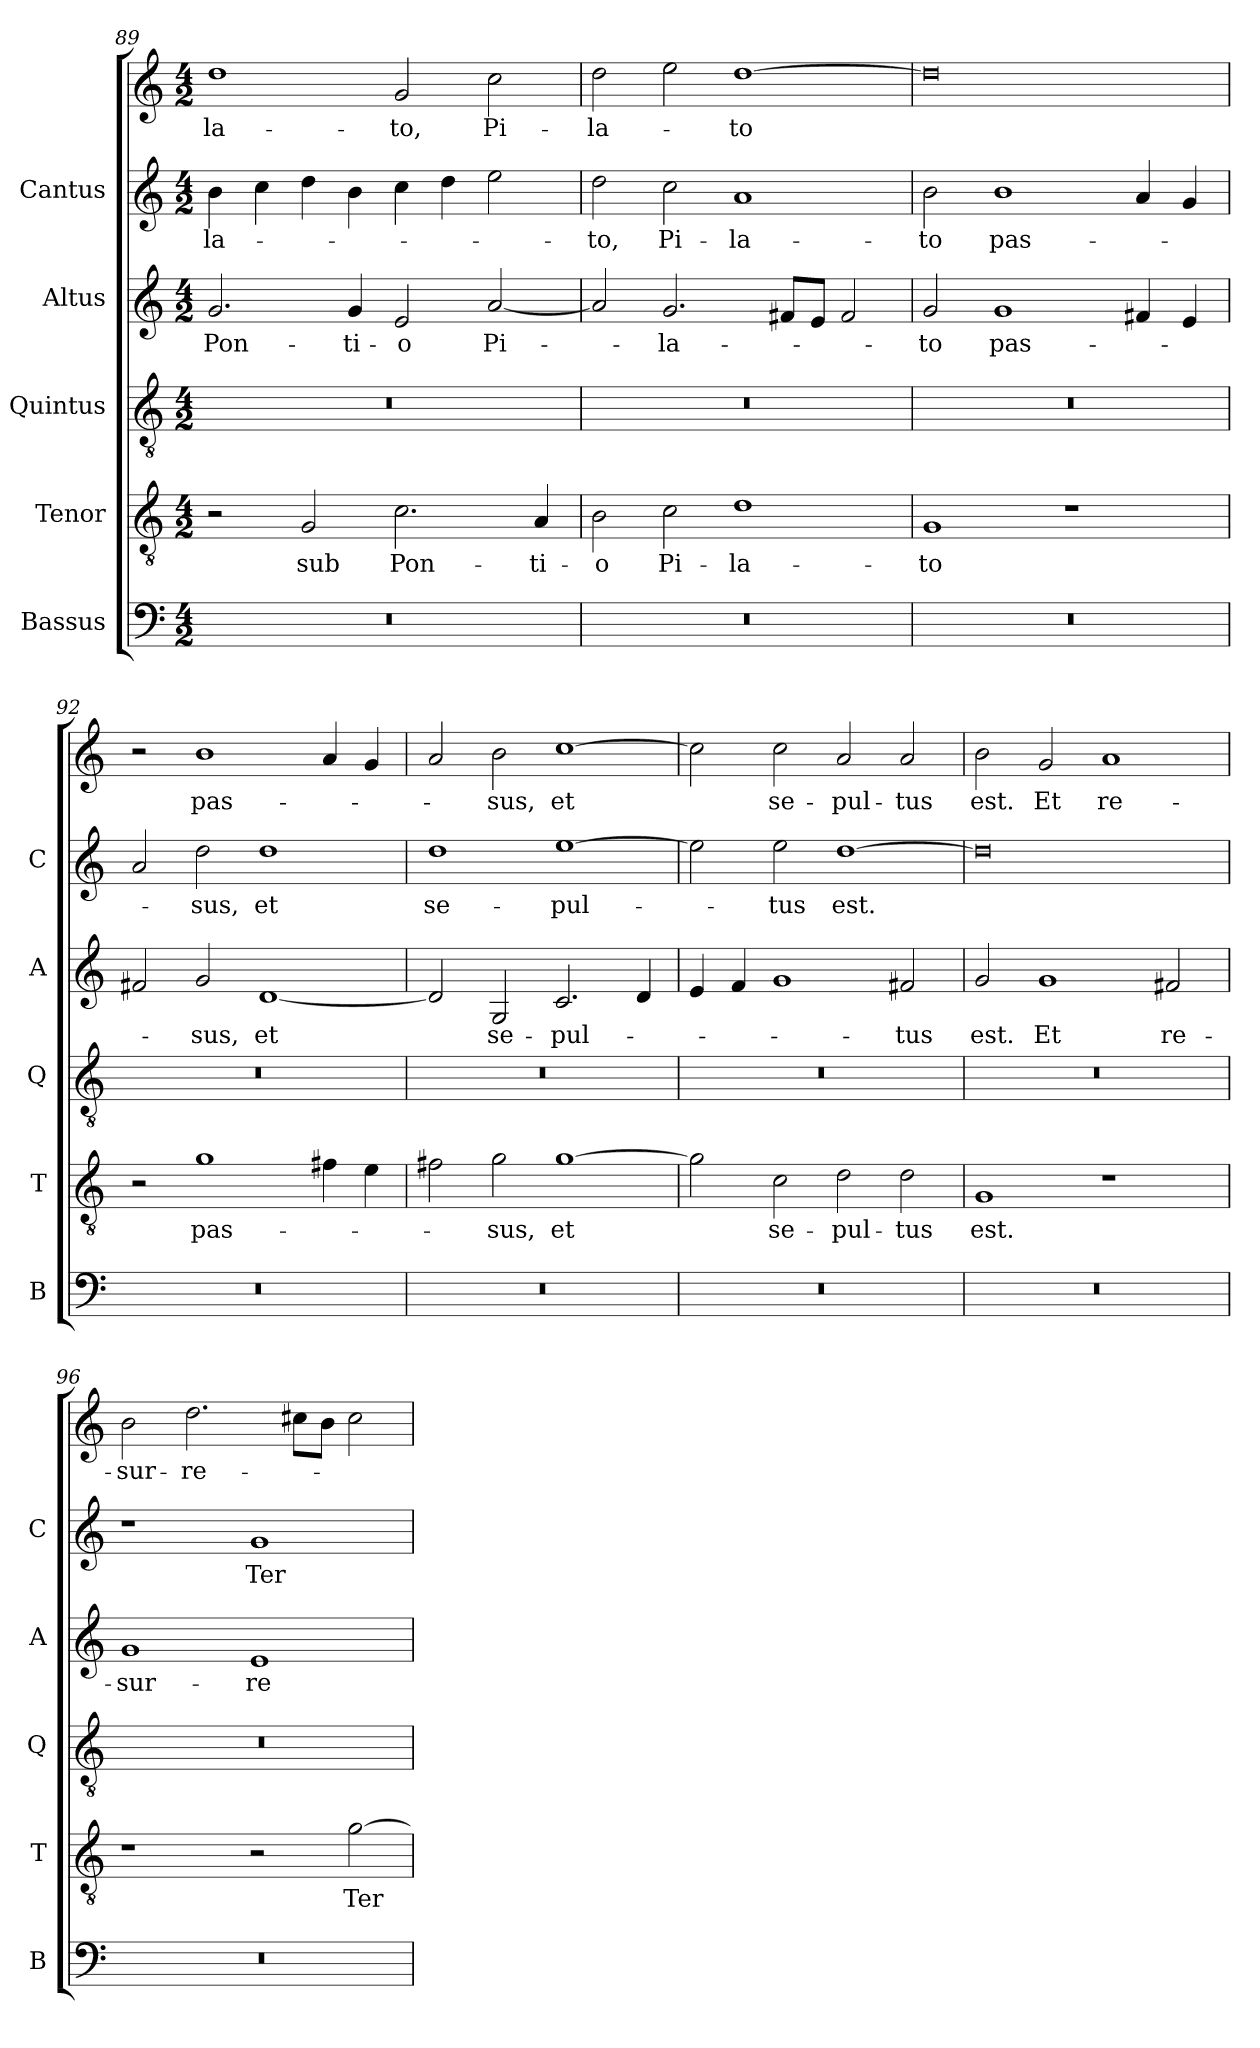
**kern	**kern	**text	**kern	**kern	**text	**kern	**text	**kern	**text
*part6	*part5	*part5	*part4	*part3	*part3	*part2	*part2	*part1	*part1
*staff6	*staff5	*staff5	*staff4	*staff3	*staff3	*staff2	*staff2	*staff1	*staff1
*I"Bassus	*I"Tenor	*	*I"Quintus	*I"Altus	*	*I"Cantus	*	*	*
*I'B	*I'T	*	*I'Q	*I'A	*	*I'C	*	*	*
*clefF4	*clefGv2	*	*clefGv2	*clefG2	*	*clefG2	*	*clefG2	*
*	*ITrd7c12	*	*ITrd7c12	*	*	*	*	*	*
*k[]	*k[]	*	*k[]	*k[]	*	*k[]	*	*k[]	*
*C:	*C:	*	*C:	*C:	*	*C:	*	*C:	*
*M4/2	*M4/2	*	*M4/2	*M4/2	*	*M4/2	*	*M4/2	*
=89	=89	=89	=89	=89	=89	=89	=89	=89	=89
0r	2r	.	0r	2.g/	Pon-	4b\	-la-	1dd\	-la-
.	.	.	.	.	.	4cc\	.	.	.
.	2GG/	sub	.	.	.	4dd\	.	.	.
.	.	.	.	4g/	-ti-	4b\	.	.	.
.	2.C\	Pon-	.	2e/	-o	4cc\	.	2g/	-to,
.	.	.	.	.	.	4dd\	.	.	.
.	.	.	.	[2a/	Pi-	2ee\	.	2cc\	Pi-
.	4AA/	-ti-	.	.	.	.	.	.	.
=90	=90	=90	=90	=90	=90	=90	=90	=90	=90
0r	2BB\	-o	0r	2a/]	.	2dd\	-to,	2dd\	-la-
.	2C\	Pi-	.	2.g/	-la-	2cc\	Pi-	2ee\	.
.	1D\	-la-	.	.	.	1a/	-la-	[1dd\	-to
.	.	.	.	8f#/L	.	.	.	.	.
.	.	.	.	8e/J	.	.	.	.	.
.	.	.	.	2f#/	.	.	.	.	.
=91	=91	=91	=91	=91	=91	=91	=91	=91	=91
0r	1GG/	-to	0r	2g/	-to	2b\	-to	0dd\]	.
.	.	.	.	1g/	pas-	1b\	pas-	.	.
.	1r	.	.	.	.	.	.	.	.
.	.	.	.	4f#/	.	4a/	.	.	.
.	.	.	.	4e/	.	4g/	.	.	.
=92	=92	=92	=92	=92	=92	=92	=92	=92	=92
0r	2r	.	0r	2f#X/	.	2a/	.	2r	.
.	1G\	pas-	.	2g/	-sus,	2dd\	-sus,	1b\	pas-
.	.	.	.	[1d/	et	1dd\	et	.	.
.	4F#\	.	.	.	.	.	.	4a/	.
.	4E\	.	.	.	.	.	.	4g/	.
=93	=93	=93	=93	=93	=93	=93	=93	=93	=93
0r	2F#\	.	0r	2d/]	.	1dd\	se-	2a/	.
.	2G\	-sus,	.	2G/	se-	.	.	2b\	-sus,
.	[1G\	et	.	2.c/	-pul-	[1ee\	-pul-	[1cc\	et
.	.	.	.	4d/	.	.	.	.	.
=94	=94	=94	=94	=94	=94	=94	=94	=94	=94
0r	2G\]	.	0r	4e/	.	2ee\]	.	2cc\]	.
.	.	.	.	4f/	.	.	.	.	.
.	2C\	se-	.	1g/	.	2ee\	-tus	2cc\	se-
.	2D\	-pul-	.	.	.	[1dd\	est.	2a/	-pul-
.	2D\	-tus	.	2f#/	-tus	.	.	2a/	-tus
=95	=95	=95	=95	=95	=95	=95	=95	=95	=95
0r	1GG/	est.	0r	2g/	est.	0dd\]	.	2b\	est.
.	.	.	.	1g/	Et	.	.	2g/	Et
.	1r	.	.	.	.	.	.	1a/	re-
.	.	.	.	2f#/	re-	.	.	.	.
=96	=96	=96	=96	=96	=96	=96	=96	=96	=96
0r	1r	.	0r	1g/	-sur-	1r	.	2b\	-sur-
.	.	.	.	.	.	.	.	2.dd\	-re-
.	2r	.	.	1e/	-re-	1g/	Ter-	.	.
.	.	.	.	.	.	.	.	8cc#\L	.
.	.	.	.	.	.	.	.	8b\J	.
.	[2G\	Ter-	.	.	.	.	.	2cc#\	.
=	=	=	=	=	=	=	=	=	=
*-	*-	*-	*-	*-	*-	*-	*-	*-	*-
